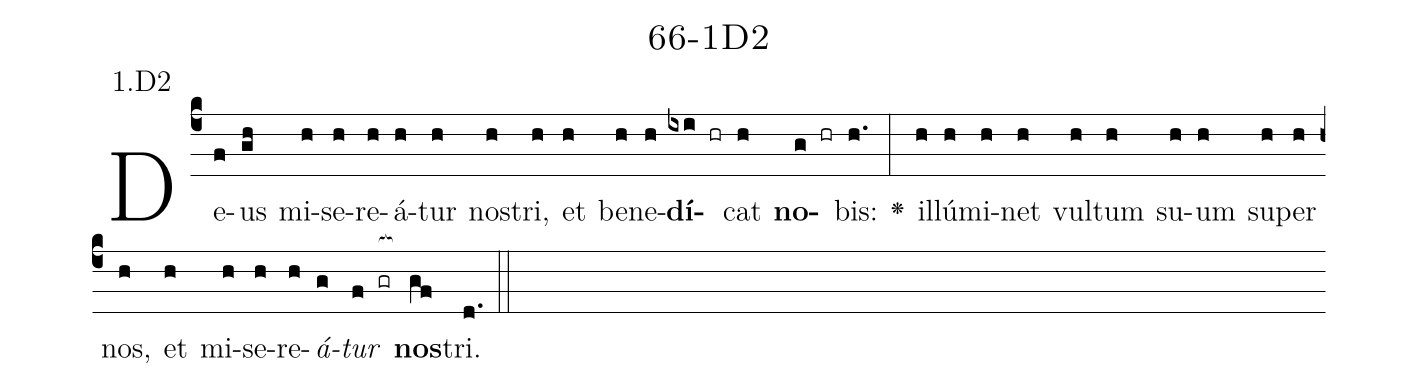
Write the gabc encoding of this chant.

name: 66-1D2;
annotation: 1.D2;
%%
(c4)De(f)us(gh) mi(h)se(h)re(h)á(h)tur(h) nos(h)tri,(h) et(h) be(h)ne(h)<b>dí</b>(ixi hr)cat(h) <b>no</b>(g hr)bis:(h.) <v>\greheightstar</v>(:) il(h)lú(h)mi(h)net(h) vul(h)tum(h) su(h)um(h) su(h)per(h) nos,(h) et(h) mi(h)se(h)re(h)<i>á</i>(g)<i>tur</i>(f gr[ocb:1{]) <b>nos</b>(gf[ocb:0}])tri.(d.) (::)


%E(h) u(h) o(g) u(f) a(gf) e.(d.) (::)
